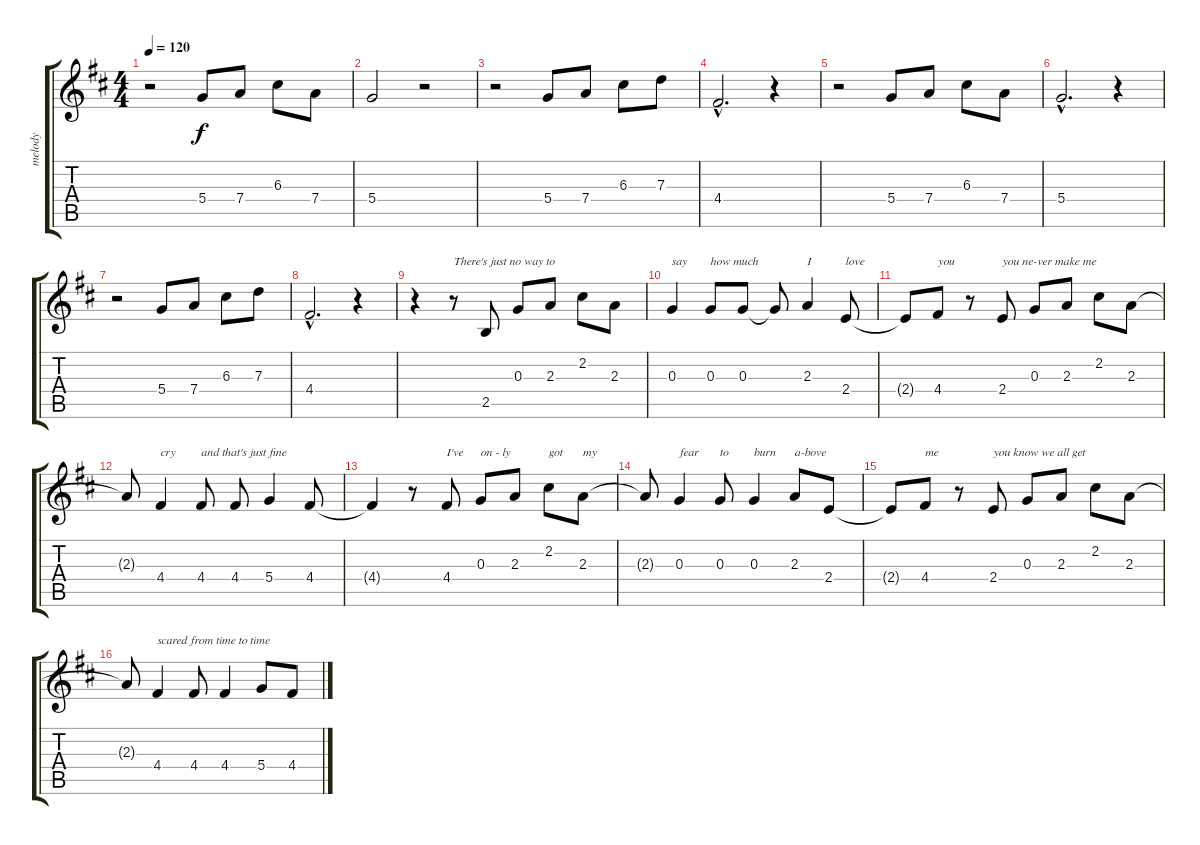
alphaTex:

\track ("melody" "melody") {instrument acousticguitarnylon}
\staff {score tabs}
\tuning (E4 B3 G3 D3 A2 E2) {hide}
\ts (4 4)
\tempo 120
\clef g2
\ks bminor
r.2{dy f volume 14 balance 10 instrument acousticguitarnylon} 5.4.8 7.4.8 6.3.8 7.4.8 |
5.4.2 r.2 |
r.2 5.4.8 7.4.8 6.3.8 7.3.8 |
4.4{hac}.2{d} r.4 |
r.2 5.4.8 7.4.8 6.3.8 7.4.8 |
5.4{hac}.2{d} r.4 |
r.2 5.4.8 7.4.8 6.3.8 7.3.8 |
4.4{hac}.2{d} r.4 |
r.4 r.8{txt "There's just no way to" volume 16 instrument acousticguitarsteel} 2.5.8 0.3.8 2.3.8 2.2.8 2.3.8 |
0.3.4{txt "say"} 0.3.8{txt "how much"} 0.3.8 0.3{t}.8 2.3.4{txt "I"} 2.4.8{txt "love"} |
2.4{t}.8 4.4.8{txt "you"} r.8 2.4.8{txt "you ne-ver make me"} 0.3.8 2.3.8 2.2.8 2.3.8 |
2.3{t}.8 4.4.4{txt "cry"} 4.4.8{txt "and that's just fine"} 4.4.8 5.4.4 4.4.8 |
4.4{t}.4 r.8 4.4.8{txt "I've "} 0.3.8{txt "on - ly"} 2.3.8 2.2.8{txt "got"} 2.3.8{txt "my"} |
2.3{t}.8 0.3.4{txt "fear"} 0.3.8{txt "to"} 0.3.4{txt "burn"} 2.3.8{txt "a-bove"} 2.4.8 |
2.4{t}.8 4.4.8{txt "me"} r.8 2.4.8{txt "you know we all get"} 0.3.8 2.3.8 2.2.8 2.3.8 |
2.3{t}.8 4.4.4{txt "scared from time to time"} 4.4.8 4.4.4 5.4.8 4.4.8
